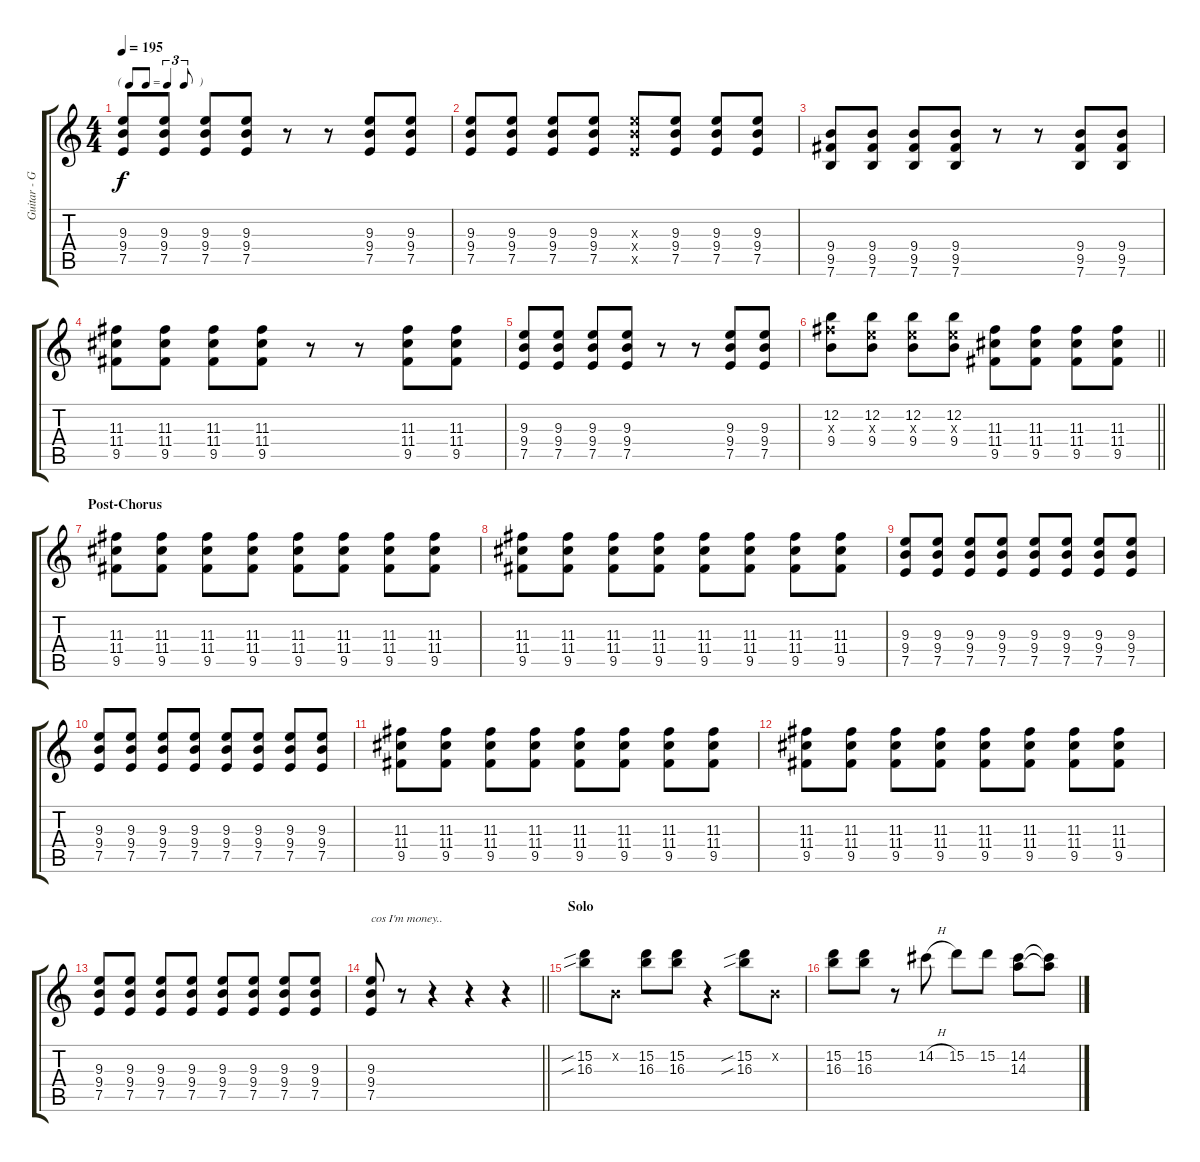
\track ("Guitar - Greg" "Guitar - G") {instrument electricguitarclean}
\staff {score tabs}
\tuning (E4 B3 G3 D3 A2 E2) {hide}
\ts (4 4)
\tf triplet8th
\tempo 195
\clef g2
\ks c
(9.3 9.4 7.5).8{dy f} (9.3 9.4 7.5).8 (9.3 9.4 7.5).8 (9.3 9.4 7.5).8 r.8 r.8 (9.3 9.4 7.5).8 (9.3 9.4 7.5).8 |
(9.3 9.4 7.5).8 (9.3 9.4 7.5).8 (9.3 9.4 7.5).8 (9.3 9.4 7.5).8 (9.3{x} 9.4{x} 7.5{x}).8 (9.3 9.4 7.5).8 (9.3 9.4 7.5).8 (9.3 9.4 7.5).8 |
(9.4 9.5 7.6).8 (9.4 9.5 7.6).8 (9.4 9.5 7.6).8 (9.4 9.5 7.6).8 r.8 r.8 (9.4 9.5 7.6).8 (9.4 9.5 7.6).8 |
(11.3 11.4 9.5).8 (11.3 11.4 9.5).8 (11.3 11.4 9.5).8 (11.3 11.4 9.5).8 r.8 r.8 (11.3 11.4 9.5).8 (11.3 11.4 9.5).8 |
(9.3 9.4 7.5).8 (9.3 9.4 7.5).8 (9.3 9.4 7.5).8 (9.3 9.4 7.5).8 r.8 r.8 (9.3 9.4 7.5).8 (9.3 9.4 7.5).8 |
\barLineRight lightlight
(12.2 11.3{x} 9.4).8 (12.2 9.3{x} 9.4).8 (12.2 9.3{x} 9.4).8 (12.2 9.3{x} 9.4).8 (11.3 11.4 9.5).8 (11.3 11.4 9.5).8 (11.3 11.4 9.5).8 (11.3 11.4 9.5).8 |
\section ("" "Post-Chorus")
(11.3 11.4 9.5).8 (11.3 11.4 9.5).8 (11.3 11.4 9.5).8 (11.3 11.4 9.5).8 (11.3 11.4 9.5).8 (11.3 11.4 9.5).8 (11.3 11.4 9.5).8 (11.3 11.4 9.5).8 |
(11.3 11.4 9.5).8 (11.3 11.4 9.5).8 (11.3 11.4 9.5).8 (11.3 11.4 9.5).8 (11.3 11.4 9.5).8 (11.3 11.4 9.5).8 (11.3 11.4 9.5).8 (11.3 11.4 9.5).8 |
(9.3 9.4 7.5).8 (9.3 9.4 7.5).8 (9.3 9.4 7.5).8 (9.3 9.4 7.5).8 (9.3 9.4 7.5).8 (9.3 9.4 7.5).8 (9.3 9.4 7.5).8 (9.3 9.4 7.5).8 |
(9.3 9.4 7.5).8 (9.3 9.4 7.5).8 (9.3 9.4 7.5).8 (9.3 9.4 7.5).8 (9.3 9.4 7.5).8 (9.3 9.4 7.5).8 (9.3 9.4 7.5).8 (9.3 9.4 7.5).8 |
(11.3 11.4 9.5).8 (11.3 11.4 9.5).8 (11.3 11.4 9.5).8 (11.3 11.4 9.5).8 (11.3 11.4 9.5).8 (11.3 11.4 9.5).8 (11.3 11.4 9.5).8 (11.3 11.4 9.5).8 |
(11.3 11.4 9.5).8 (11.3 11.4 9.5).8 (11.3 11.4 9.5).8 (11.3 11.4 9.5).8 (11.3 11.4 9.5).8 (11.3 11.4 9.5).8 (11.3 11.4 9.5).8 (11.3 11.4 9.5).8 |
(9.3 9.4 7.5).8 (9.3 9.4 7.5).8 (9.3 9.4 7.5).8 (9.3 9.4 7.5).8 (9.3 9.4 7.5).8 (9.3 9.4 7.5).8 (9.3 9.4 7.5).8 (9.3 9.4 7.5).8 |
\barLineRight lightlight
(9.3 9.4 7.5).8{txt "cos I'm money.."} r.8 r.4 r.4 r.4 |
\section ("" "Solo")
(15.2{sib} 16.3{sib}).8 0.2{x}.8 (15.2 16.3).8 (15.2 16.3).8 r.4 (15.2{sib} 16.3{sib}).8 0.2{x}.8 |
(15.2 16.3).8 (15.2 16.3).8 r.8 14.2{h}.8 15.2.8 15.2.8 (14.2 14.3).8 (14.2{t} 14.3{t}).8
